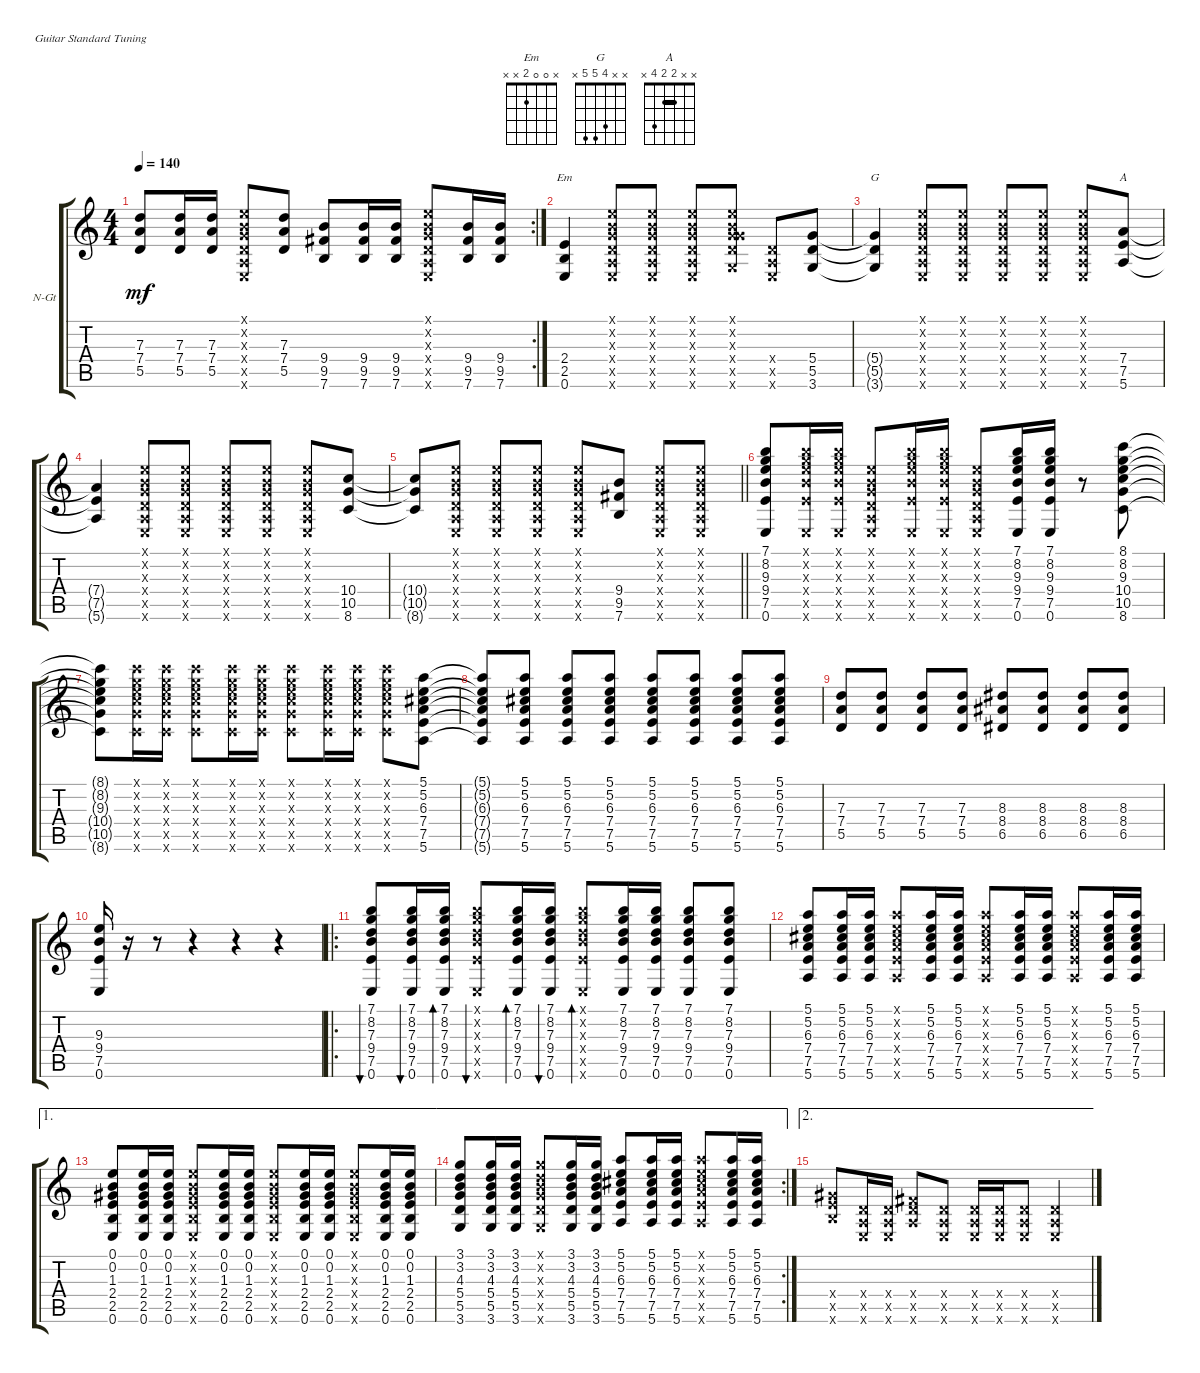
\defaultSystemsLayout 4
\bracketExtendMode groupsimilarinstruments
\firstSystemTrackNameOrientation horizontal
\otherSystemsTrackNameOrientation horizontal
\track ("Nylon Guitar" "N-Gt") {instrument acousticguitarnylon}
\staff {score tabs}
\tuning (E4 B3 G3 D3 A2 E2)
\chord ("Em" x 0 0 2 x x)
\chord ("G" x x 4 5 5 x)
\chord ("A" x x 2 2 4 x) {barre 2}
\rc 2
\ts (4 4)
\tempo 140
\clef g2
\scale
0.523077
\ks c
(5.5 7.4 7.3).8{dy mf} (5.5 7.4 7.3).16 (5.5 7.4 7.3).16 (0.5{x} 0.6{x} 0.3{x} 0.2{x} 0.1{x} 0.4{x}).8 (5.5 7.4 7.3).8 (7.6 9.5 9.4).8 (7.6 9.5 9.4).16 (7.6 9.5 9.4).16 (0.6{x} 0.5{x} 0.4{x} 0.3{x} 0.2{x} 0.1{x}).8 (7.6 9.5 9.4).16 (7.6 9.5 9.4).16 |
\scale
0.5 (2.4 2.5 0.6).4{ch "Em"} (0.5{x} 0.6{x} 0.4{x} 0.3{x} 0.2{x} 0.1{x}).8 (0.5{x} 0.6{x} 0.4{x} 0.3{x} 0.2{x} 0.1{x}).8 (0.5{x} 0.6{x} 0.4{x} 0.3{x} 0.2{x} 0.1{x}).8 (5.5{x} 3.6{x} 5.4{x} 0.3{x} 0.2{x} 0.1{x}).8 (0.4{x} 0.5{x} 0.6{x}).8 (3.6 5.5 5.4).8 |
\scale
0.5 (5.5{t} 5.4{t} 3.6{t}).4{ch "G"} (0.5{x} 0.6{x} 0.4{x} 0.3{x} 0.2{x} 0.1{x}).8 (0.5{x} 0.6{x} 0.4{x} 0.3{x} 0.2{x} 0.1{x}).8 (0.5{x} 0.6{x} 0.4{x} 0.3{x} 0.2{x} 0.1{x}).8 (0.5{x} 0.6{x} 0.4{x} 0.3{x} 0.2{x} 0.1{x}).8 (0.5{x} 0.6{x} 0.4{x} 0.3{x} 0.2{x} 0.1{x}).8 (7.5 7.4 5.6).8{ch "A"} |
\scale
0.5 (5.6{t} 7.5{t} 7.4{t}).4 (0.5{x} 0.6{x} 0.4{x} 0.3{x} 0.2{x} 0.1{x}).8 (0.5{x} 0.6{x} 0.4{x} 0.3{x} 0.2{x} 0.1{x}).8 (0.5{x} 0.6{x} 0.4{x} 0.3{x} 0.2{x} 0.1{x}).8 (0.5{x} 0.6{x} 0.4{x} 0.3{x} 0.2{x} 0.1{x}).8 (0.5{x} 0.6{x} 0.4{x} 0.3{x} 0.2{x} 0.1{x}).8 (8.6 10.5 10.4).8 |
\scale
0.5
\barLineRight lightlight
(10.4{t} 10.5{t} 8.6{t}).8 (0.5{x} 0.6{x} 0.4{x} 0.3{x} 0.2{x} 0.1{x}).8 (0.5{x} 0.6{x} 0.4{x} 0.3{x} 0.2{x} 0.1{x}).8 (0.5{x} 0.6{x} 0.4{x} 0.3{x} 0.2{x} 0.1{x}).8 (0.5{x} 0.6{x} 0.4{x} 0.3{x} 0.2{x} 0.1{x}).8 (7.6 9.5 9.4).8 (0.5{x} 0.6{x} 0.4{x} 0.3{x} 0.2{x} 0.1{x}).8 (0.5{x} 0.6{x} 0.4{x} 0.3{x} 0.2{x} 0.1{x}).8 |
\scale
0.5 (9.4 9.3 8.2 7.5 0.6 7.1).8 (7.1{x} 8.2{x} 9.3{x} 9.4{x} 7.5{x} 0.6{x}).16 (7.1{x} 8.2{x} 9.3{x} 9.4{x} 7.5{x} 0.6{x}).16 (0.6{x} 0.5{x} 0.4{x} 0.3{x} 0.2{x} 0.1{x}).8 (7.1{x} 8.2{x} 9.3{x} 9.4{x} 7.5{x} 0.6{x}).16 (7.1{x} 8.2{x} 9.3{x} 9.4{x} 7.5{x} 0.6{x}).16 (0.6{x} 0.5{x} 0.4{x} 0.3{x} 0.2{x} 0.1{x}).8 (7.1 8.2 9.3 9.4 7.5 0.6).16 (7.1 8.2 9.3 9.4 7.5 0.6).16 r.8 (8.6 10.5 10.4 9.3 8.2 8.1).8 |
\scale
0.5 (8.1{t} 8.2{t} 9.3{t} 10.4{t} 10.5{t} 8.6{t}).8 (8.6{x} 10.5{x} 10.4{x} 9.3{x} 8.2{x} 8.1{x}).16 (8.6{x} 10.5{x} 10.4{x} 9.3{x} 8.2{x} 8.1{x}).16 (8.6{x} 10.5{x} 10.4{x} 9.3{x} 8.2{x} 8.1{x}).8 (8.6{x} 10.5{x} 10.4{x} 9.3{x} 8.2{x} 8.1{x}).16 (8.6{x} 10.5{x} 10.4{x} 9.3{x} 8.2{x} 8.1{x}).16 (8.6{x} 10.5{x} 10.4{x} 9.3{x} 8.2{x} 8.1{x}).8 (8.6{x} 10.5{x} 10.4{x} 9.3{x} 8.2{x} 8.1{x}).16 (8.6{x} 10.5{x} 10.4{x} 9.3{x} 8.2{x} 8.1{x}).16 (8.6{x} 10.5{x} 10.4{x} 9.3{x} 8.2{x} 8.1{x}).8 (5.6 7.5 7.4 6.3 5.2 5.1).8 |
\scale
0.5 (5.1{t} 5.2{t} 6.3{t} 7.4{t} 7.5{t} 5.6{t}).8 (5.6 7.5 7.4 6.3 5.2 5.1).8 (5.6 7.5 7.4 6.3 5.2 5.1).8 (5.6 7.5 7.4 6.3 5.2 5.1).8 (5.6 7.5 7.4 6.3 5.2 5.1).8 (5.6 7.5 7.4 6.3 5.2 5.1).8 (5.6 7.5 7.4 6.3 5.2 5.1).8 (5.6 7.5 7.4 6.3 5.2 5.1).8 |
\scale
0.5 (5.5 7.4 7.3).8 (5.5 7.4 7.3).8 (5.5 7.4 7.3).8 (5.5 7.3 7.4).8 (6.5 8.4 8.3).8 (6.5 8.4 8.3).8 (6.5 8.4 8.3).8 (6.5 8.4 8.3).8 |
\scale
0.455882 (7.5 9.4 9.3 0.6).16 r.16 r.8 r.4 r.4 r.4 |
\ro
\scale
0.544118 (7.1 8.2 7.3 9.4 7.5 0.6).8{bu 30} (7.1 8.2 7.3 9.4 7.5 0.6).16{bu 30} (7.1 8.2 7.3 9.4 7.5 0.6).16{bd 30} (7.1{x} 8.2{x} 7.3{x} 9.4{x} 7.5{x} 0.6{x}).8{bu 30} (7.1 8.2 7.3 9.4 7.5 0.6).16{bd 30} (7.1 8.2 7.3 9.4 7.5 0.6).16{bu 30} (7.1{x} 8.2{x} 7.3{x} 9.4{x} 7.5{x} 0.6{x}).8{bd 30} (7.1 8.2 7.3 9.4 7.5 0.6).16 (7.1 8.2 7.3 9.4 7.5 0.6).16 (7.1 8.2 7.3 9.4 7.5 0.6).8 (7.1 8.2 7.3 9.4 7.5 0.6).8 |
\scale
0.5 (5.6 7.5 7.4 6.3 5.2 5.1).8 (5.6 7.5 7.4 6.3 5.2 5.1).16 (5.6 7.5 7.4 6.3 5.2 5.1).16 (5.6{x} 7.5{x} 7.4{x} 6.3{x} 5.2{x} 5.1{x}).8 (5.6 7.5 7.4 6.3 5.2 5.1).16 (5.6 7.5 7.4 6.3 5.2 5.1).16 (5.6{x} 7.5{x} 7.4{x} 6.3{x} 5.2{x} 5.1{x}).8 (5.6 7.5 7.4 6.3 5.2 5.1).16 (5.6 7.5 7.4 6.3 5.2 5.1).16 (5.6{x} 7.5{x} 7.4{x} 6.3{x} 5.2{x} 5.1{x}).8 (5.6 7.5 7.4 6.3 5.2 5.1).16 (5.6 7.5 7.4 6.3 5.2 5.1).16 |
\ae 1
\scale
0.5 (0.6 2.5 2.4 1.3 0.2 0.1).8 (0.6 2.5 2.4 1.3 0.2 0.1).16 (0.6 2.5 2.4 1.3 0.2 0.1).16 (0.6{x} 2.5{x} 2.4{x} 1.3{x} 0.2{x} 0.1{x}).8 (0.6 2.5 2.4 1.3 0.2 0.1).16 (0.6 2.5 2.4 1.3 0.2 0.1).16 (0.6{x} 2.5{x} 2.4{x} 1.3{x} 0.2{x} 0.1{x}).8 (0.6 2.5 2.4 1.3 0.2 0.1).16 (0.6 2.5 2.4 1.3 0.2 0.1).16 (0.6{x} 2.5{x} 2.4{x} 1.3{x} 0.2{x} 0.1{x}).8 (0.6 2.5 2.4 1.3 0.2 0.1).16 (0.6 2.5 2.4 1.3 0.2 0.1).16 |
\ae 1
\rc 2
\scale
0.523077 (3.6 5.5 5.4 4.3 3.2 3.1).8 (3.6 5.5 5.4 4.3 3.2 3.1).16 (3.6 5.5 5.4 4.3 3.2 3.1).16 (3.6{x} 5.5{x} 5.4{x} 4.3{x} 3.2{x} 3.1{x}).8 (3.6 5.5 5.4 4.3 3.2 3.1).16 (3.6 5.5 5.4 4.3 3.2 3.1).16 (5.6 7.5 7.4 6.3 5.2 5.1).8 (5.6 7.5 7.4 6.3 5.2 5.1).16 (5.6 7.5 7.4 6.3 5.2 5.1).16 (5.6{x} 7.5{x} 7.4{x} 6.3{x} 5.2{x} 5.1{x}).8 (5.6 7.5 7.4 6.3 5.2 5.1).16 (5.6 7.5 7.4 6.3 5.2 5.1).16 |
\ae 2
\scale
0.476923 (7.6{x} 7.5{x} 6.4{x}).8 (0.6{x} 0.5{x} 0.4{x}).16 (0.6{x} 0.5{x} 0.4{x}).16 (5.6{x} 5.5{x} 4.4{x}).8 (0.6{x} 0.5{x} 0.4{x}).8 (0.6{x} 0.5{x} 0.4{x}).16 (0.6{x} 0.5{x} 0.4{x}).16 (0.6{x} 0.5{x} 0.4{x}).8 (0.5{x} 0.4{x} 0.6{x}).4 |
\scale
0.455882
